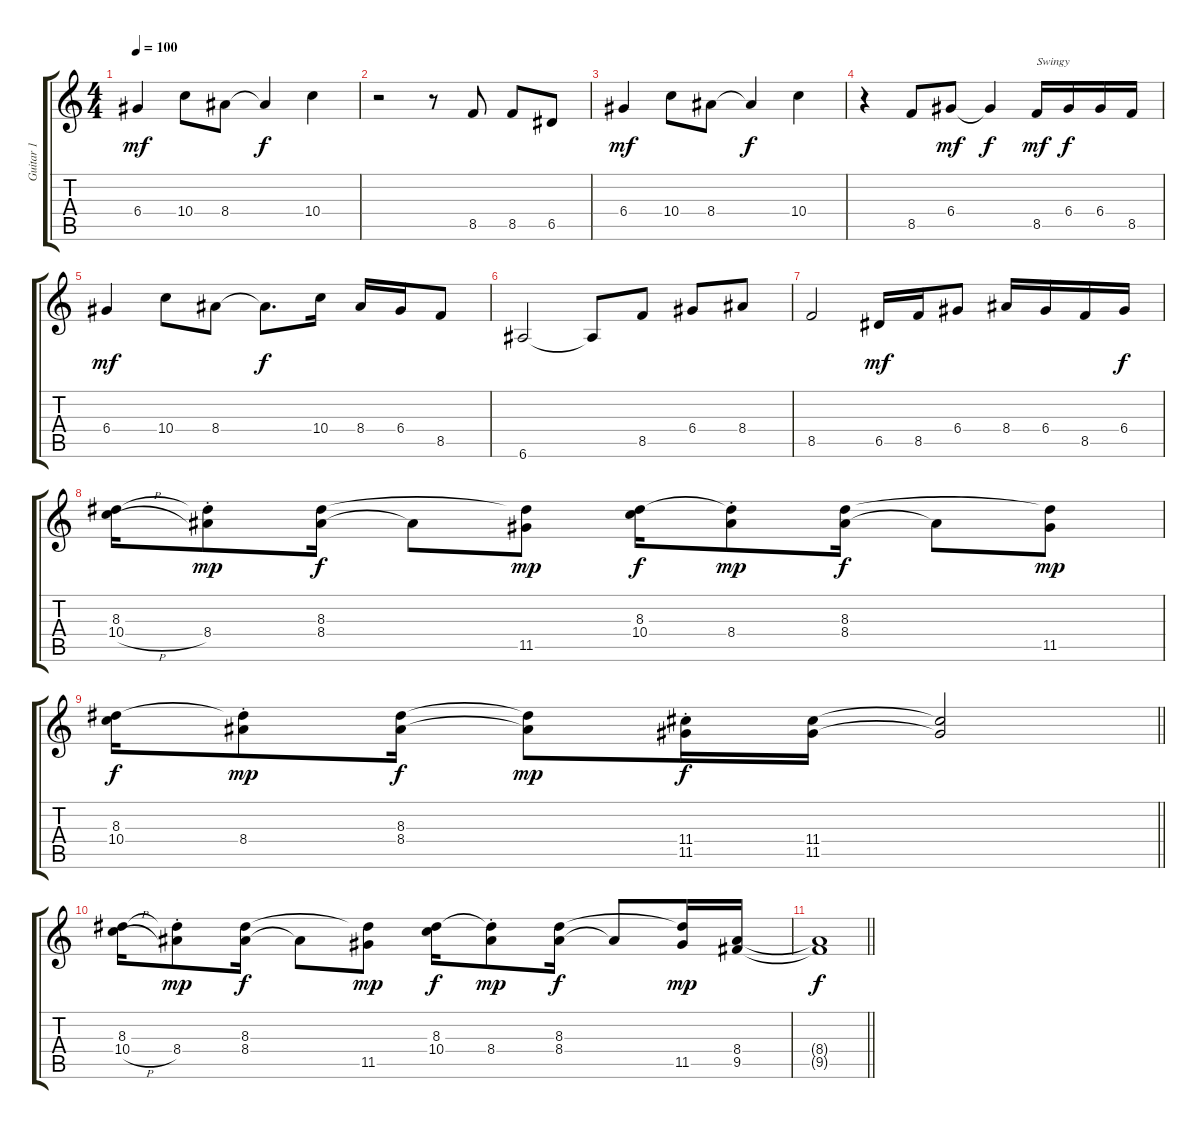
\track ("Guitar 1" "Guitar 1") {instrument overdrivenguitar}
\staff {score tabs}
\tuning (E4 B3 G3 D3 A2 E2) {hide}
\ts (4 4)
\tempo 100
\clef g2
\ks c
6.4.4{dy mf} 10.4.8 8.4.8 8.4{t}.4{dy f} 10.4.4 |
r.2 r.8 8.5.8 8.5.8 6.5.8 |
6.4.4{dy mf} 10.4.8 8.4.8 8.4{t}.4{dy f} 10.4.4 |
r.4 8.5.8 6.4.8{dy mf} 6.4{t}.4{dy f} 8.5.16{txt "Swingy" dy mf} 6.4.16{dy f} 6.4.16 8.5.16 |
6.4.4{dy mf} 10.4.8 8.4.8 8.4{t}.8{d dy f} 10.4.16 8.4.16 6.4.16 8.5.8 |
6.6.2 6.6{t}.8 8.5.8 6.4.8 8.4.8 |
8.5.2 6.5.16{dy mf} 8.5.16 6.4.8 8.4.16 6.4.16 8.5.16 6.4.16{dy f} |
(8.3 10.4{h}).16 (8.3{t} 8.4{st}).8{dy mp} (8.3 8.4).16{dy f} 8.4{t}.8 (8.3{t} 11.5).8{dy mp} (8.3 10.4).16{dy f} (8.3{t} 8.4{st}).8{dy mp} (8.3 8.4).16{dy f} 8.4{t}.8 (8.3{t} 11.5).8{dy mp} |
\barLineRight lightlight
(8.3 10.4).16{dy f} (8.3{t} 8.4{st}).8{dy mp} (8.3 8.4).16{dy f} (8.3{t} 8.4{t}).8{dy mp} (11.4{st} 11.5{st}).16{dy f} (11.4 11.5).16 (11.4{t} 11.5{t}).2 |
(8.3 10.4{h}).16 (8.3{t} 8.4{st}).8{dy mp} (8.3 8.4).16{dy f} 8.4{t}.8 (8.3{t} 11.5).8{dy mp} (8.3 10.4).16{dy f} (8.3{t} 8.4{st}).8{dy mp} (8.3 8.4).16{dy f} 8.4{t}.8 (8.3{t} 11.5).16{dy mp} (8.4 9.5).16 |
\barLineRight lightlight
(8.4{t} 9.5{t}).1{dy f}
